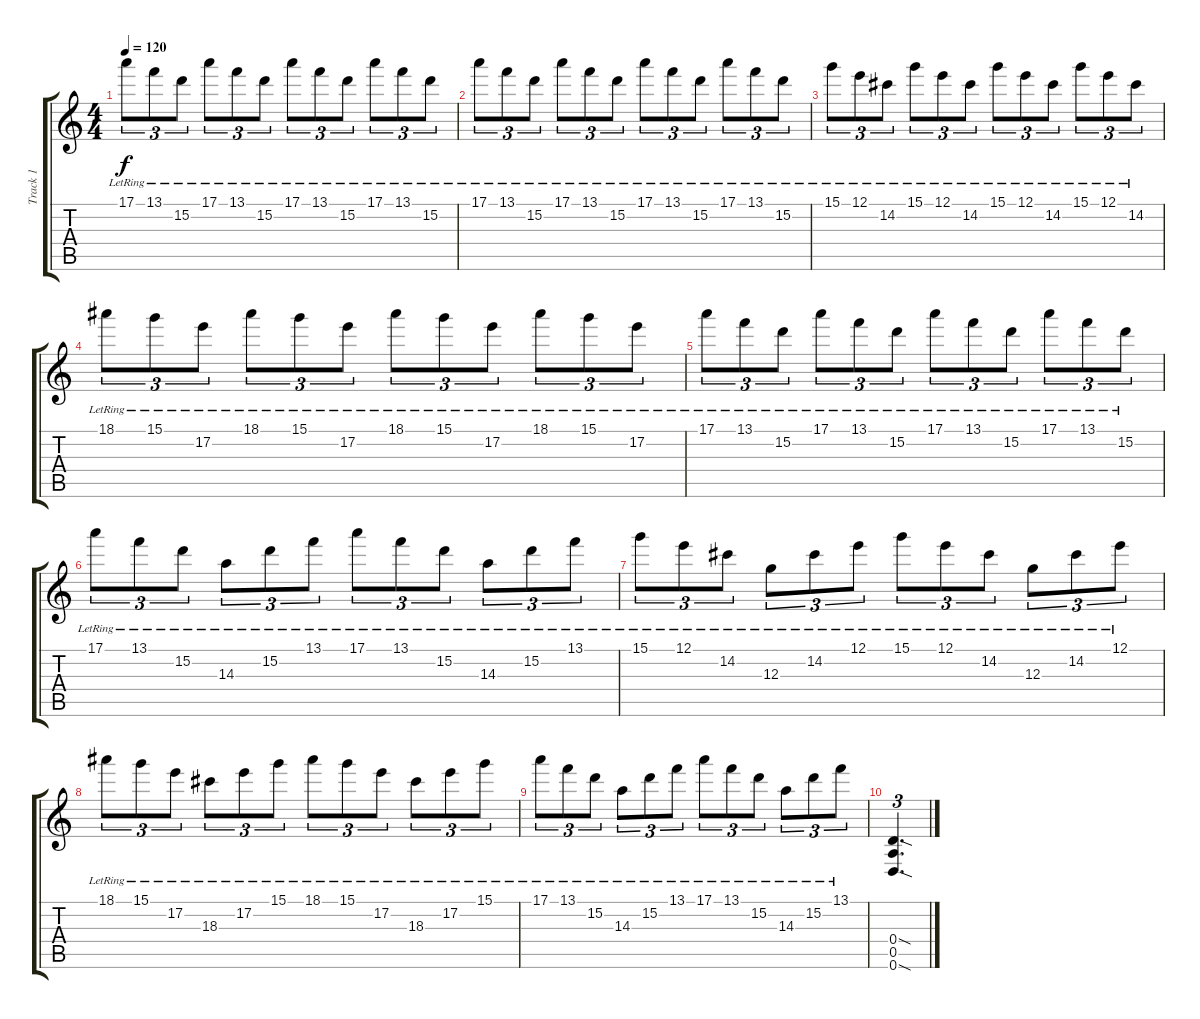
\track ("Track 1" "Track 1") {instrument distortionguitar}
\staff {score tabs}
\tuning (E4 B3 G3 D3 A2 D2) {hide}
\ts (4 4)
\tempo 120
\clef g2
\ks c
17.1{lr}.8{tu (3 2) dy f} 13.1{lr}.8{tu (3 2)} 15.2{lr}.8{tu (3 2)} 17.1{lr}.8{tu (3 2)} 13.1{lr}.8{tu (3 2)} 15.2{lr}.8{tu (3 2)} 17.1{lr}.8{tu (3 2)} 13.1{lr}.8{tu (3 2)} 15.2{lr}.8{tu (3 2)} 17.1{lr}.8{tu (3 2)} 13.1{lr}.8{tu (3 2)} 15.2{lr}.8{tu (3 2)} |
17.1{lr}.8{tu (3 2)} 13.1{lr}.8{tu (3 2)} 15.2{lr}.8{tu (3 2)} 17.1{lr}.8{tu (3 2)} 13.1{lr}.8{tu (3 2)} 15.2{lr}.8{tu (3 2)} 17.1{lr}.8{tu (3 2)} 13.1{lr}.8{tu (3 2)} 15.2{lr}.8{tu (3 2)} 17.1{lr}.8{tu (3 2)} 13.1{lr}.8{tu (3 2)} 15.2{lr}.8{tu (3 2)} |
15.1{lr}.8{tu (3 2)} 12.1{lr}.8{tu (3 2)} 14.2{lr}.8{tu (3 2)} 15.1{lr}.8{tu (3 2)} 12.1{lr}.8{tu (3 2)} 14.2{lr}.8{tu (3 2)} 15.1{lr}.8{tu (3 2)} 12.1{lr}.8{tu (3 2)} 14.2{lr}.8{tu (3 2)} 15.1{lr}.8{tu (3 2)} 12.1{lr}.8{tu (3 2)} 14.2{lr}.8{tu (3 2)} |
18.1{lr}.8{tu (3 2)} 15.1{lr}.8{tu (3 2)} 17.2{lr}.8{tu (3 2)} 18.1{lr}.8{tu (3 2)} 15.1{lr}.8{tu (3 2)} 17.2{lr}.8{tu (3 2)} 18.1{lr}.8{tu (3 2)} 15.1{lr}.8{tu (3 2)} 17.2{lr}.8{tu (3 2)} 18.1{lr}.8{tu (3 2)} 15.1{lr}.8{tu (3 2)} 17.2{lr}.8{tu (3 2)} |
17.1{lr}.8{tu (3 2)} 13.1{lr}.8{tu (3 2)} 15.2{lr}.8{tu (3 2)} 17.1{lr}.8{tu (3 2)} 13.1{lr}.8{tu (3 2)} 15.2{lr}.8{tu (3 2)} 17.1{lr}.8{tu (3 2)} 13.1{lr}.8{tu (3 2)} 15.2{lr}.8{tu (3 2)} 17.1{lr}.8{tu (3 2)} 13.1{lr}.8{tu (3 2)} 15.2{lr}.8{tu (3 2)} |
17.1{lr}.8{tu (3 2)} 13.1{lr}.8{tu (3 2)} 15.2{lr}.8{tu (3 2)} 14.3{lr}.8{tu (3 2)} 15.2{lr}.8{tu (3 2)} 13.1{lr}.8{tu (3 2)} 17.1{lr}.8{tu (3 2)} 13.1{lr}.8{tu (3 2)} 15.2{lr}.8{tu (3 2)} 14.3{lr}.8{tu (3 2)} 15.2{lr}.8{tu (3 2)} 13.1{lr}.8{tu (3 2)} |
15.1{lr}.8{tu (3 2)} 12.1{lr}.8{tu (3 2)} 14.2{lr}.8{tu (3 2)} 12.3{lr}.8{tu (3 2)} 14.2{lr}.8{tu (3 2)} 12.1{lr}.8{tu (3 2)} 15.1{lr}.8{tu (3 2)} 12.1{lr}.8{tu (3 2)} 14.2{lr}.8{tu (3 2)} 12.3{lr}.8{tu (3 2)} 14.2{lr}.8{tu (3 2)} 12.1{lr}.8{tu (3 2)} |
18.1{lr}.8{tu (3 2)} 15.1{lr}.8{tu (3 2)} 17.2{lr}.8{tu (3 2)} 18.3{lr}.8{tu (3 2)} 17.2{lr}.8{tu (3 2)} 15.1{lr}.8{tu (3 2)} 18.1{lr}.8{tu (3 2)} 15.1{lr}.8{tu (3 2)} 17.2{lr}.8{tu (3 2)} 18.3{lr}.8{tu (3 2)} 17.2{lr}.8{tu (3 2)} 15.1{lr}.8{tu (3 2)} |
17.1{lr}.8{tu (3 2)} 13.1{lr}.8{tu (3 2)} 15.2{lr}.8{tu (3 2)} 14.3{lr}.8{tu (3 2)} 15.2{lr}.8{tu (3 2)} 13.1{lr}.8{tu (3 2)} 17.1{lr}.8{tu (3 2)} 13.1{lr}.8{tu (3 2)} 15.2{lr}.8{tu (3 2)} 14.3{lr}.8{tu (3 2)} 15.2{lr}.8{tu (3 2)} 13.1{lr}.8{tu (3 2)} |
(0.4{sod} 0.5 0.6{sod}).4{d tu (3 2)}
